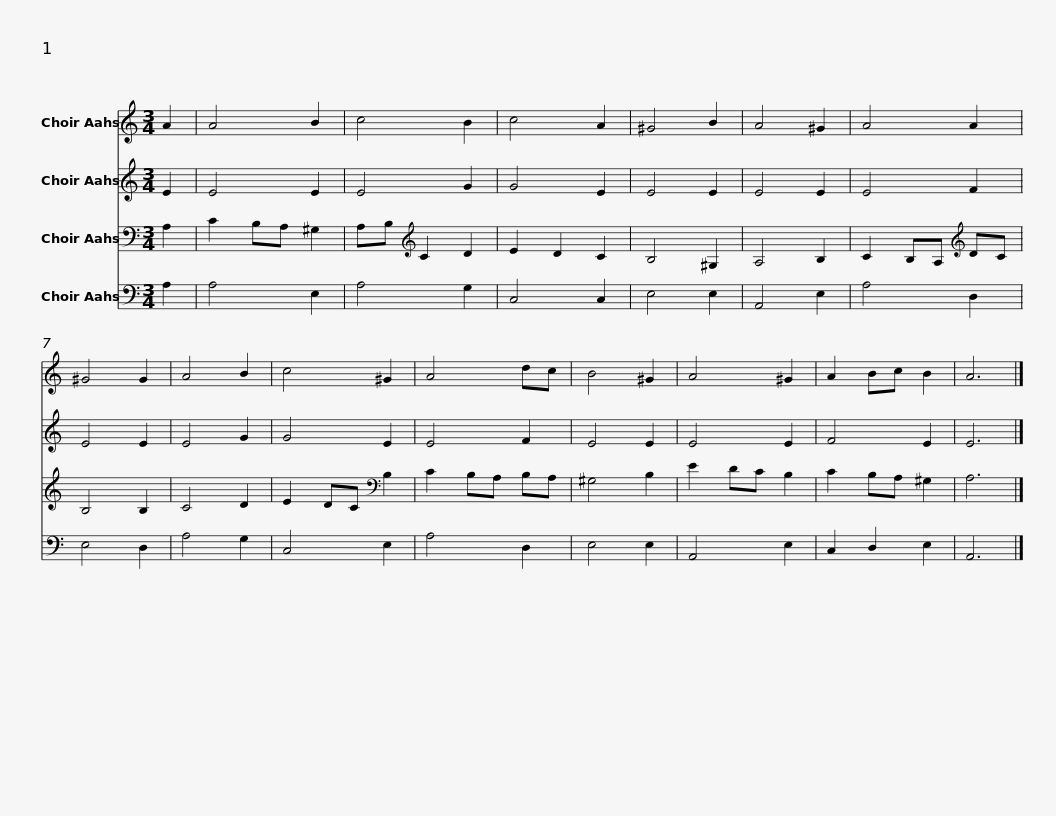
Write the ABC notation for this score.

X:1
%%score 1 2 3 4
L:1/8
M:3/4
I:linebreak $
K:C
V:1 treble
V:2 treble
V:3 bass
V:4 bass
V:1
 A2 | A4 B2 | c4 B2 | c4 A2 | ^G4 B2 | %5
 A4 ^G2 | A4 A2 | ^G4 G2 | A4 B2 |$ c4 ^G2 | %10
 A4 dc | B4 ^G2 | A4 ^G2 | A2 Bc B2 | A6 |] %15
V:2
 E2 | E4 E2 | E4 G2 | G4 E2 | E4 E2 | %5
 E4 E2 | E4 F2 | E4 E2 | E4 G2 |$ G4 E2 | %10
 E4 F2 | E4 E2 | E4 E2 | F4 E2 | E6 |] %15
V:3
 A,2 | C2 B,A, ^G,2 | A,B,[K:treble] C2 D2 | E2 D2 C2 | B,4 ^G,2 | %5
 A,4 B,2 | C2 B,A,[K:treble] DC | B,4 B,2 | C4 D2 |$ E2 DC[K:bass] B,2 | %10
 C2 B,A, B,A, | ^G,4 B,2 | E2 DC B,2 | C2 B,A, ^G,2 | A,6 |] %15
V:4
 A,2 | A,4 E,2 | A,4 G,2 | C,4 C,2 | E,4 E,2 | %5
 A,,4 E,2 | A,4 D,2 | E,4 D,2 | A,4 G,2 |$ C,4 E,2 | %10
 A,4 D,2 | E,4 E,2 | A,,4 E,2 | C,2 D,2 E,2 | A,,6 |] %15
